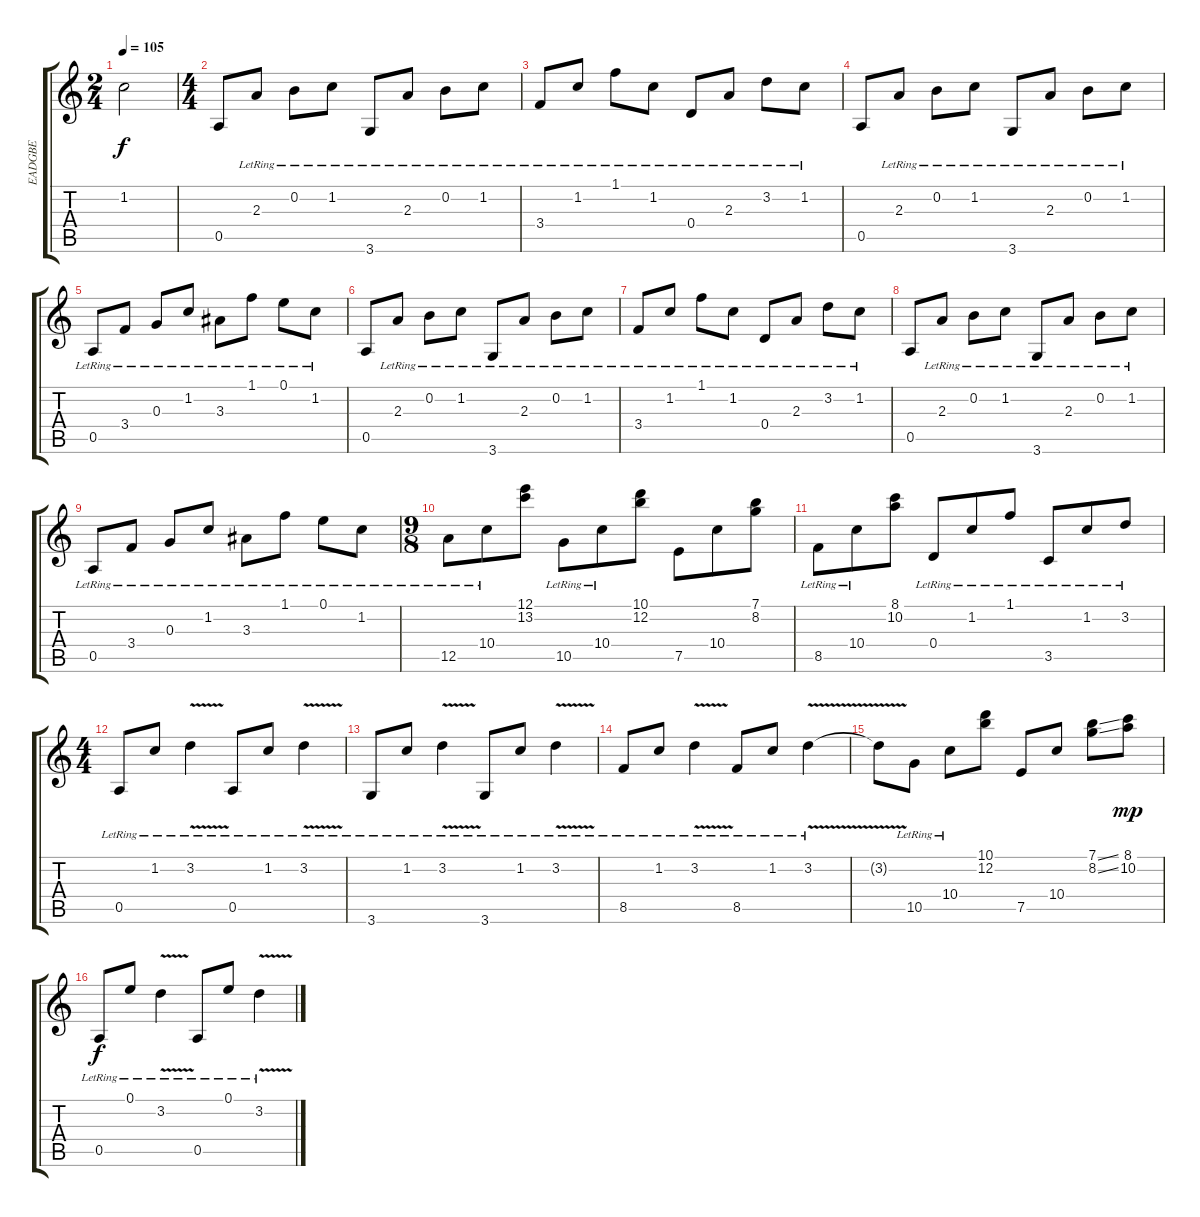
\track ("EADGBE " "EADGBE ") {instrument acousticguitarsteel}
\staff {score tabs}
\tuning (E4 B3 G3 D3 A2 E2) {hide}
\ts (2 4)
\tempo 105
\clef g2
\ks c
1.2{t}.2{dy f} |
\ts (4 4)
0.5.8 2.3{lr}.8 0.2{lr}.8 1.2{lr}.8 3.6{lr}.8 2.3{lr}.8 0.2{lr}.8 1.2{lr}.8 |
3.4{lr}.8 1.2{lr}.8 1.1{lr}.8 1.2{lr}.8 0.4{lr}.8 2.3{lr}.8 3.2{lr}.8 1.2{lr}.8 |
0.5.8 2.3{lr}.8 0.2{lr}.8 1.2{lr}.8 3.6{lr}.8 2.3{lr}.8 0.2{lr}.8 1.2{lr}.8 |
0.5{lr}.8 3.4{lr}.8 0.3{lr}.8 1.2{lr}.8 3.3{lr}.8 1.1{lr}.8 0.1{lr}.8 1.2{lr}.8 |
0.5.8 2.3{lr}.8 0.2{lr}.8 1.2{lr}.8 3.6{lr}.8 2.3{lr}.8 0.2{lr}.8 1.2{lr}.8 |
3.4{lr}.8 1.2{lr}.8 1.1{lr}.8 1.2{lr}.8 0.4{lr}.8 2.3{lr}.8 3.2{lr}.8 1.2{lr}.8 |
0.5.8 2.3{lr}.8 0.2{lr}.8 1.2{lr}.8 3.6{lr}.8 2.3{lr}.8 0.2{lr}.8 1.2{lr}.8 |
0.5{lr}.8 3.4{lr}.8 0.3{lr}.8 1.2{lr}.8 3.3{lr}.8 1.1{lr}.8 0.1{lr}.8 1.2{lr}.8 |
\ts (9 8)
12.5{lr}.8 10.4{lr}.8 (12.1 13.2).8 10.5{lr}.8 10.4{lr}.8 (10.1 12.2).8 7.5.8 10.4.8 (7.1 8.2).8 |
8.5{lr}.8 10.4{lr}.8 (8.1 10.2).8 0.4{lr}.8 1.2{lr}.8 1.1{lr}.8 3.5{lr}.8 1.2{lr}.8 3.2{lr}.8 |
\ts (4 4)
0.5{lr}.8 1.2{lr}.8 3.2{v lr}.4 0.5{lr}.8 1.2{lr}.8 3.2{v lr}.4 |
3.6{lr}.8 1.2{lr}.8 3.2{v lr}.4 3.6{lr}.8 1.2{lr}.8 3.2{v lr}.4 |
8.5{lr}.8 1.2{lr}.8 3.2{v lr}.4 8.5{lr}.8 1.2{lr}.8 3.2{v lr}.4 |
3.2{t}.8 10.5{lr}.8 10.4{lr}.8 (10.1 12.2).8 7.5.8 10.4.8 (7.1{ss} 8.2{ss}).8 (8.1 10.2).8{dy mp} |
0.5{lr}.8{dy f} 0.1{lr}.8 3.2{v lr}.4 0.5{lr}.8 0.1{lr}.8 3.2{v lr}.4
